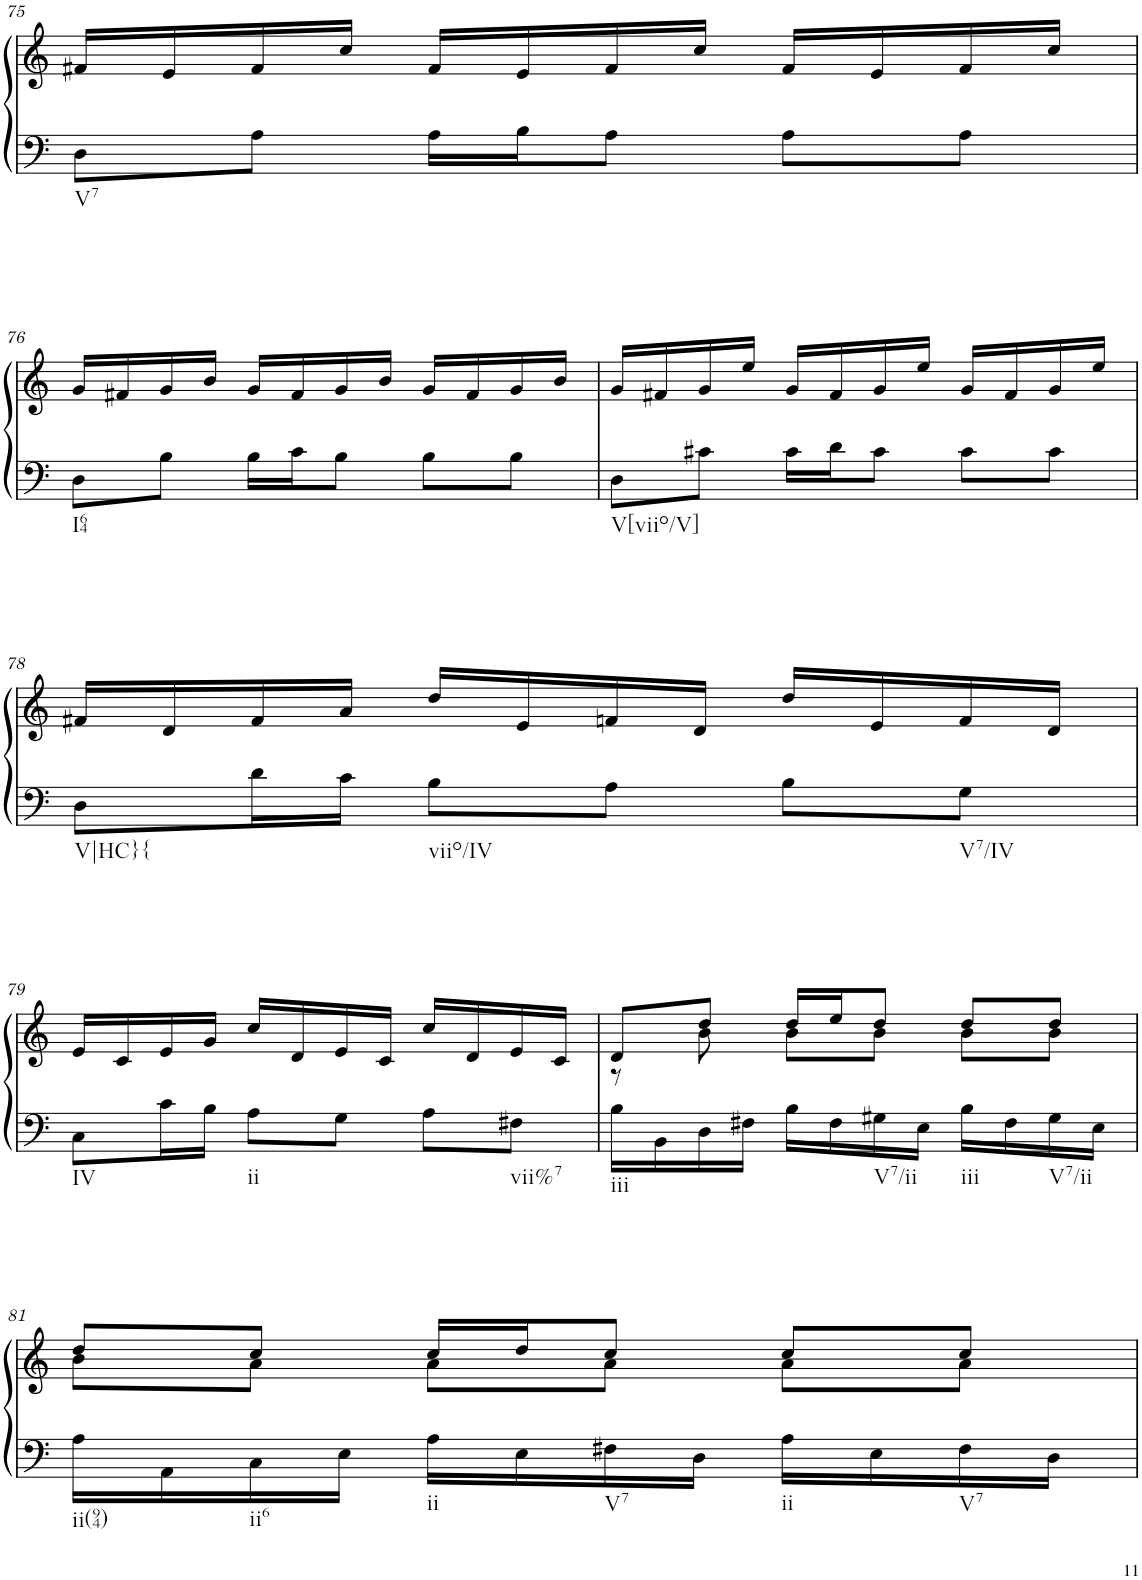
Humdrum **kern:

**kern	**kern
*part1	*part1
*staff2	*staff1
*I"Klavier linke Hand	*
!!LO:PB:g=z
*clefF4	*clefG2
*k[]	*k[]
*M3/4	*M3/4
=75	=75
!LO:TX:b:t=V7	!
8D\L	16f#X/LL
.	16e/
8A\J	16f#/
.	16cc/JJ
16A\LL	16f#/LL
16B\J	16e/
8A\J	16f#/
.	16cc/JJ
8A\L	16f#/LL
.	16e/
8A\J	16f#/
.	16cc/JJ
!!LO:LB:g=z
=76	=76
!LO:TX:b:t=I64	!
8D\L	16g/LL
.	16f#X/
8B\J	16g/
.	16b/JJ
16B\LL	16g/LL
16c\J	16f#/
8B\J	16g/
.	16b/JJ
8B\L	16g/LL
.	16f#/
8B\J	16g/
.	16b/JJ
=77	=77
!LO:TX:b:t=V[viio/V]	!
8D\L	16g/LL
.	16f#X/
8c#X\J	16g/
.	16ee/JJ
16c#\LL	16g/LL
16d\J	16f#/
8c#\J	16g/
.	16ee/JJ
8c#\L	16g/LL
.	16f#/
8c#\J	16g/
.	16ee/JJ
!!LO:LB:g=z
=78	=78
!LO:TX:b:t=V|HC}{	!
8D\L	16f#X/LL
.	16d/
16d\L	16f#/
16c\JJ	16a/JJ
!LO:TX:b:t=viio/IV	!
8B\L	16dd/LL
.	16e/
8A\J	16fn/
.	16d/JJ
8B\L	16dd/LL
.	16e/
!LO:TX:b:t=V7/IV	!
8G\J	16f/
.	16d/JJ
!!LO:LB:g=z
=79	=79
!LO:TX:b:t=IV	!
8C\L	16e/LL
.	16c/
16c\L	16e/
16B\JJ	16g/JJ
!LO:TX:b:t=ii	!
8A\L	16cc/LL
.	16d/
8G\J	16e/
.	16c/JJ
8A\L	16cc/LL
.	16d/
!LO:TX:b:t=vii%7	!
8F#X\J	16e/
.	16c/JJ
=80	=80
*	*^
!LO:TX:b:t=iii	!	!
16B\LL	8d/L	8r
16BB\	.	.
16D\	8dd/J	8b\
16F#X\JJ	.	.
16B\LL	16dd/LL	8b\L
16F#\	16ee/J	.
!LO:TX:b:t=V7/ii	!	!
16G#X\	8dd/J	8b\J
16E\JJ	.	.
!LO:TX:b:t=iii	!	!
16B\LL	8dd/L	8b\L
16F#\	.	.
!LO:TX:b:t=V7/ii	!	!
16G#\	8dd/J	8b\J
16E\JJ	.	.
!!LO:LB:g=z	!!
=81	=81	=81
!LO:TX:b:t=ii(94)	!	!
16A\LL	8dd/L	8b\L
16AA\	.	.
!LO:TX:b:t=ii6	!	!
16C\	8cc/J	8a\J
16E\JJ	.	.
!LO:TX:b:t=ii	!	!
16A\LL	16cc/LL	8a\L
16E\	16dd/J	.
!LO:TX:b:t=V7	!	!
16F#X\	8cc/J	8a\J
16D\JJ	.	.
!LO:TX:b:t=ii	!	!
16A\LL	8cc/L	8a\L
16E\	.	.
!LO:TX:b:t=V7	!	!
16F#\	8cc/J	8a\J
16D\JJ	.	.
*	*v	*v
=	=
*-	*-
